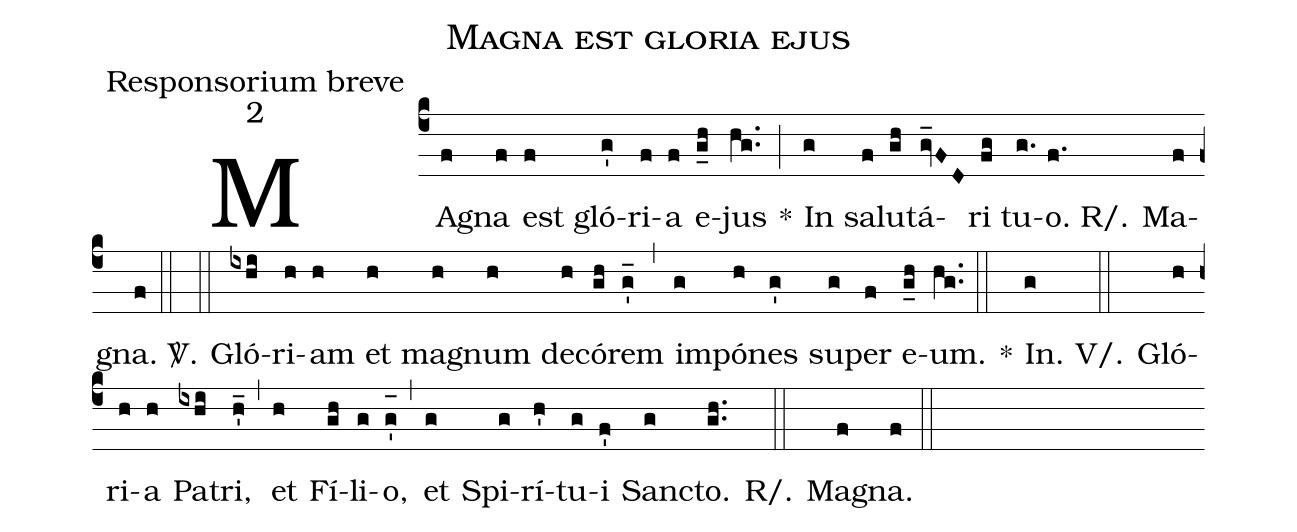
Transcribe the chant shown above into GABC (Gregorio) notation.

name:Magna est gloria ejus;
office-part:Responsorium breve;
mode:2;
%%
(c4) MA(f)gna(f) est(f) gló(g')ri(f)a(f) e(g_h)jus(hg..) *(;) In(g) sa(f)lu(gh)tá(gv_FD)ri(fg) tu(g.)o.(f.)
R/. Ma(f)gna.(f) (::)
<sp>V/</sp>.(::) Gló(ixhi)ri(h)am(h) et(h) ma(h)gnum(h) de(h)có(gh)rem(g'_) (,) im(g)pó(h)nes(g') su(g)per(f) e(g_h)um.(hg..) (::)
*() In.(g) (::)
V/. Gló(h)ri(h)a(h) Pa(ixhi)tri,(h'_) (,) et(h) Fí(gh)li(g)o,(g'_[oh:h]) (,) et(g) Spi(g)rí(h')tu(g)i(f') San(g)cto.(gh..) (::)
R/. Ma(f)gna.(f) (::)
